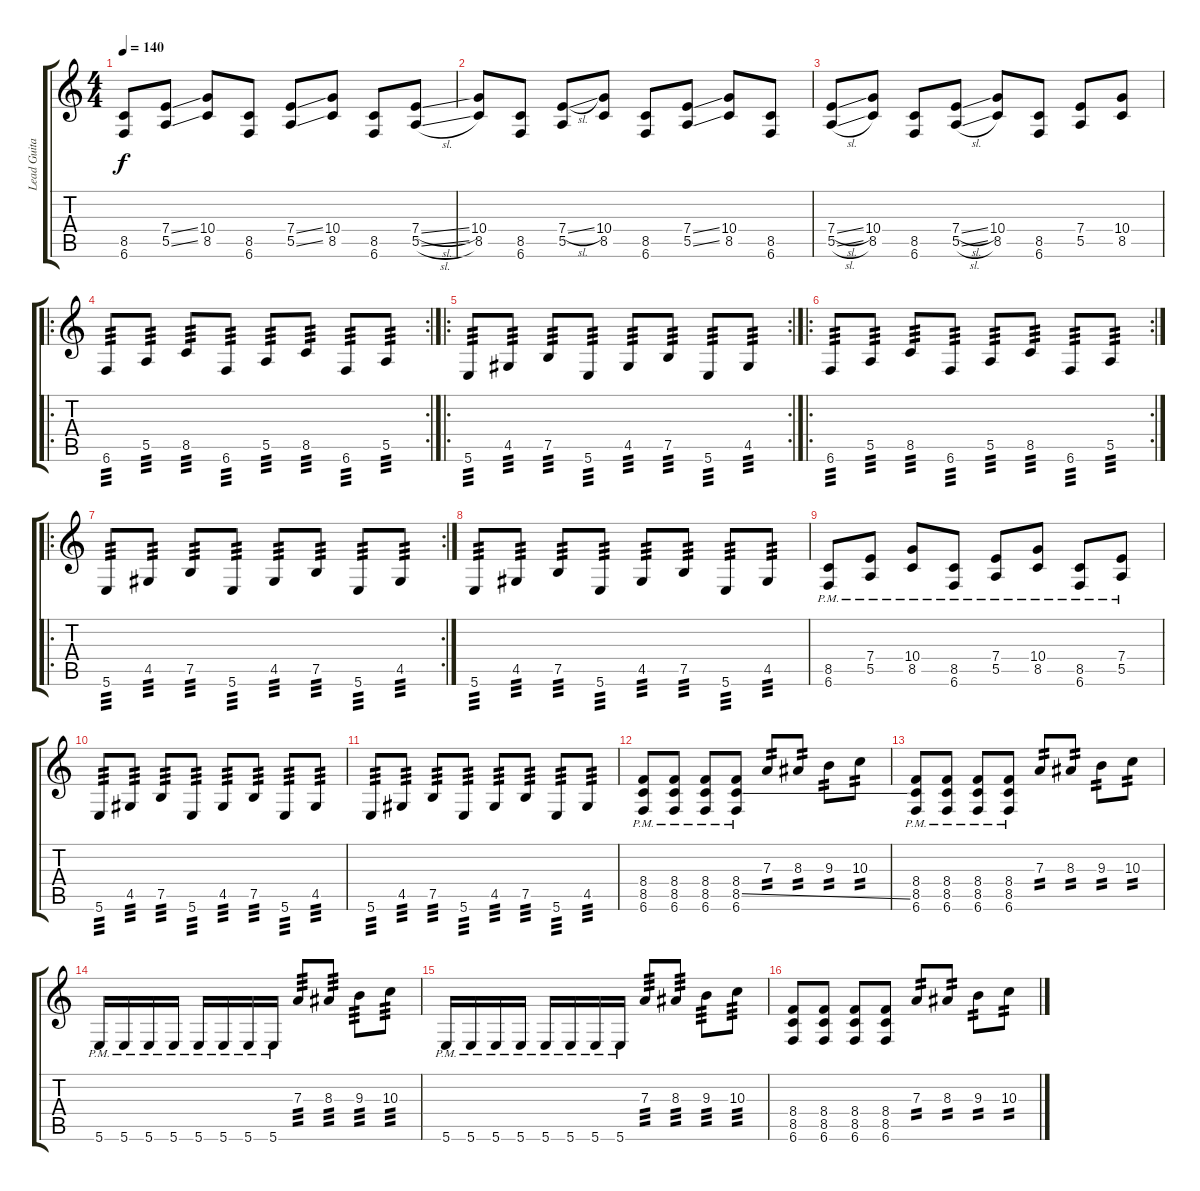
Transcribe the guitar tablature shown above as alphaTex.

\track ("Lead Guitar" "Lead Guita") {instrument distortionguitar}
\staff {score tabs}
\tuning (B3 Gb3 D3 A2 E2 B1) {hide}
\ts (4 4)
\tempo 140
\clef g2
\ks c
(8.5 6.6).8{dy f} (7.4{ss} 5.5{ss}).8 (10.4 8.5).8 (8.5 6.6).8 (7.4{ss} 5.5{ss}).8 (10.4 8.5).8 (8.5 6.6).8 (7.4{sl} 5.5{sl}).8 |
(10.4 8.5).8 (8.5 6.6).8 (7.4{sl} 5.5).8 (10.4 8.5).8 (8.5 6.6).8 (7.4{ss} 5.5{ss}).8 (10.4 8.5).8 (8.5 6.6).8 |
(7.4{sl} 5.5{sl}).8 (10.4 8.5).8 (8.5 6.6).8 (7.4{sl} 5.5{sl}).8 (10.4 8.5).8 (8.5 6.6).8 (7.4 5.5).8 (10.4 8.5).8 |
\ro
\rc 2
6.6.8{tp 3} 5.5.8{tp 3} 8.5.8{tp 3} 6.6.8{tp 3} 5.5.8{tp 3} 8.5.8{tp 3} 6.6.8{tp 3} 5.5.8{tp 3} |
\ro
\rc 2
5.6.8{tp 3} 4.5.8{tp 3} 7.5.8{tp 3} 5.6.8{tp 3} 4.5.8{tp 3} 7.5.8{tp 3} 5.6.8{tp 3} 4.5.8{tp 3} |
\ro
\rc 2
6.6.8{tp 3} 5.5.8{tp 3} 8.5.8{tp 3} 6.6.8{tp 3} 5.5.8{tp 3} 8.5.8{tp 3} 6.6.8{tp 3} 5.5.8{tp 3} |
\ro
\rc 2
5.6.8{tp 3} 4.5.8{tp 3} 7.5.8{tp 3} 5.6.8{tp 3} 4.5.8{tp 3} 7.5.8{tp 3} 5.6.8{tp 3} 4.5.8{tp 3} |
5.6.8{tp 3} 4.5.8{tp 3} 7.5.8{tp 3} 5.6.8{tp 3} 4.5.8{tp 3} 7.5.8{tp 3} 5.6.8{tp 3} 4.5.8{tp 3} |
(8.5{pm} 6.6{pm}).8 (7.4{pm} 5.5{pm}).8 (10.4{pm} 8.5{pm}).8 (8.5{pm} 6.6{pm}).8 (7.4{pm} 5.5{pm}).8 (10.4{pm} 8.5{pm}).8 (8.5{pm} 6.6{pm}).8 (7.4{pm} 5.5{pm}).8 |
5.6.8{tp 3} 4.5.8{tp 3} 7.5.8{tp 3} 5.6.8{tp 3} 4.5.8{tp 3} 7.5.8{tp 3} 5.6.8{tp 3} 4.5.8{tp 3} |
5.6.8{tp 3} 4.5.8{tp 3} 7.5.8{tp 3} 5.6.8{tp 3} 4.5.8{tp 3} 7.5.8{tp 3} 5.6.8{tp 3} 4.5.8{tp 3} |
(8.4{pm} 8.5{pm} 6.6{pm}).8{instrument distortionguitar} (8.4{pm} 8.5{pm} 6.6{pm}).8 (8.4{pm} 8.5{pm} 6.6{pm}).8 (8.4{pm} 8.5{ss pm} 6.6{pm}).8 7.3.8{tp 2} 8.3.8{tp 2} 9.3.8{tp 2} 10.3.8{tp 2} |
(8.4{pm} 8.5{pm} 6.6{pm}).8{instrument distortionguitar} (8.4{pm} 8.5{pm} 6.6{pm}).8 (8.4{pm} 8.5{pm} 6.6{pm}).8 (8.4{pm} 8.5{pm} 6.6{pm}).8 7.3.8{tp 2} 8.3.8{tp 2} 9.3.8{tp 2} 10.3.8{tp 2} |
5.6{pm}.16 5.6{pm}.16 5.6{pm}.16 5.6{pm}.16 5.6{pm}.16 5.6{pm}.16 5.6{pm}.16 5.6{pm}.16 7.3.8{tp 3} 8.3.8{tp 3} 9.3.8{tp 3} 10.3.8{tp 3} |
5.6{pm}.16 5.6{pm}.16 5.6{pm}.16 5.6{pm}.16 5.6{pm}.16 5.6{pm}.16 5.6{pm}.16 5.6{pm}.16 7.3.8{tp 3} 8.3.8{tp 3} 9.3.8{tp 3} 10.3.8{tp 3} |
(8.4 8.5 6.6).8 (8.4 8.5 6.6).8 (8.4 8.5 6.6).8 (8.4 8.5 6.6).8 7.3.8{tp 2} 8.3.8{tp 2} 9.3.8{tp 2} 10.3.8{tp 2}
